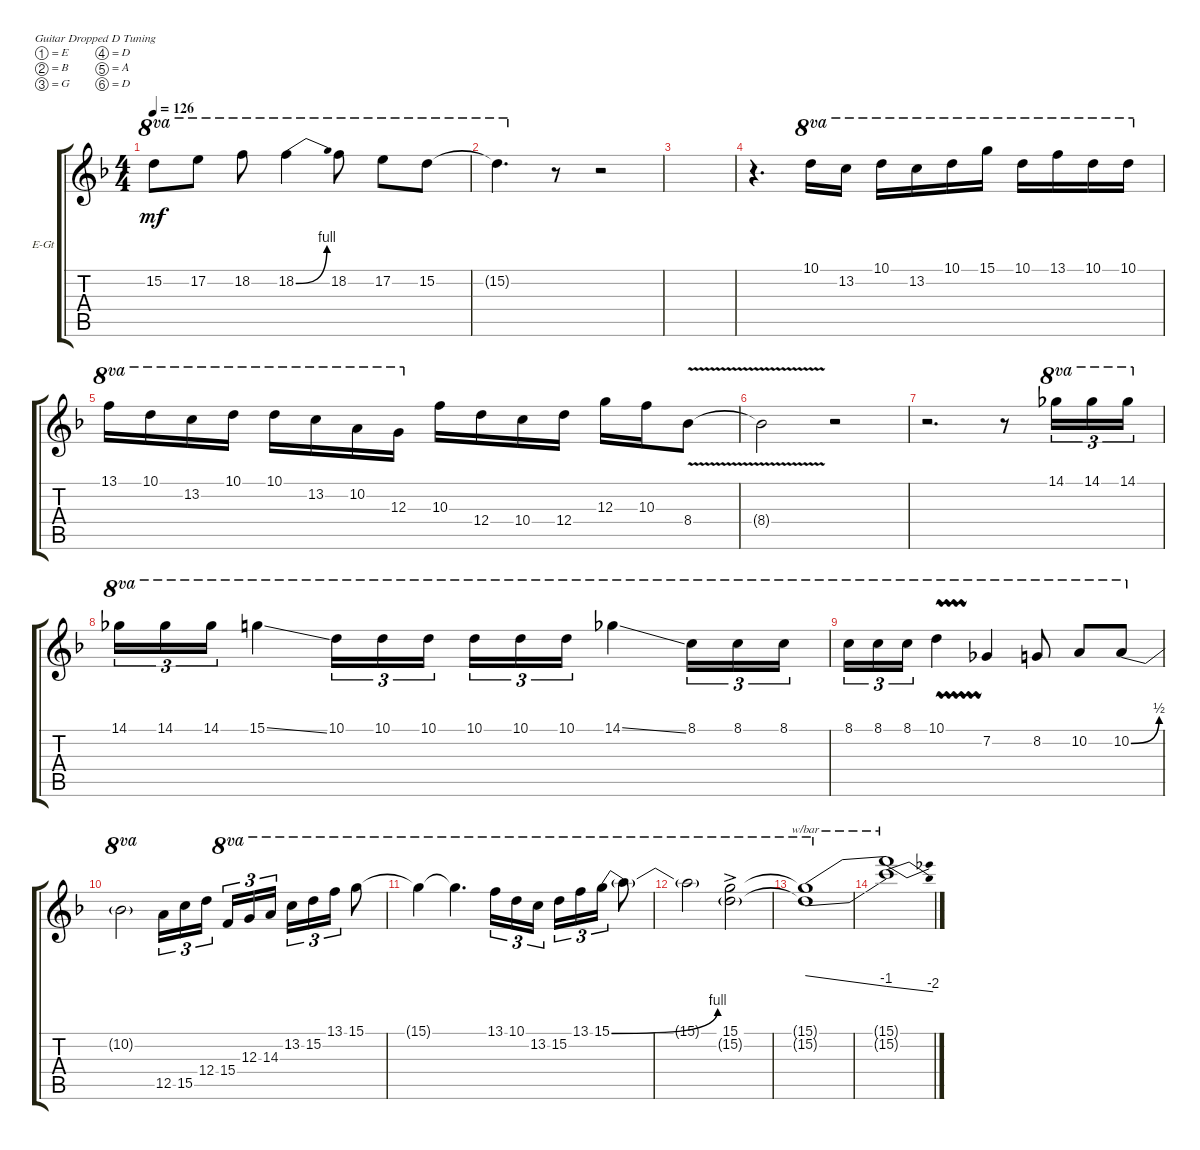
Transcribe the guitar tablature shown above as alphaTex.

\defaultSystemsLayout 4
\bracketExtendMode groupsimilarinstruments
\firstSystemTrackNameOrientation horizontal
\otherSystemsTrackNameOrientation horizontal
\track ("Solo" "E-Gt") {instrument distortionguitar}
\staff {score tabs}
\tuning (E4 B3 G3 D3 A2 D2)
\ts (4 4)
\tempo 126
\clef g2
\ks f
15.2{t}.8{ot 8va dy mf} 17.2.8{ot 8va} 18.2.8{ot 8va} 18.2{be (bend 0 0 19.8 4)}.4{ot 8va} 18.2.8{ot 8va} 17.2.8{ot 8va} 15.2.8{ot 8va} |
15.2{t}.4{d ot 8va} r.8 r.2 |
|
r.4{d} 10.1.16{ot 8va} 13.2.16{ot 8va} 10.1.16{ot 8va} 13.2.16{ot 8va} 10.1.16{ot 8va} 15.1.16{ot 8va} 10.1.16{ot 8va} 13.1.16{ot 8va} 10.1.16{ot 8va} 10.1.16{ot 8va} |
13.1.16{ot 8va} 10.1.16{ot 8va} 13.2.16{ot 8va} 10.1.16{ot 8va} 10.1.16{ot 8va} 13.2.16{ot 8va} 10.2.16{ot 8va} 12.3.16{ot 8va} 10.3.16 12.4.16 10.4.16 12.4.16 12.3.16 10.3.16 8.4{v}.8 |
8.4{v t}.2 r.2 |
r.2{d} r.8 14.1.16{tu (3 2) ot 8va} 14.1.16{tu (3 2) ot 8va} 14.1.16{tu (3 2) ot 8va} |
14.1.16{tu (3 2) ot 8va} 14.1.16{tu (3 2) ot 8va} 14.1.16{tu (3 2) ot 8va} 15.1{ss}.4{ot 8va} 10.1.16{tu (3 2) ot 8va} 10.1.16{tu (3 2) ot 8va} 10.1.16{tu (3 2) ot 8va} 10.1.16{tu (3 2) ot 8va} 10.1.16{tu (3 2) ot 8va} 10.1.16{tu (3 2) ot 8va} 14.1{ss}.4{ot 8va} 8.1.16{tu (3 2) ot 8va} 8.1.16{tu (3 2) ot 8va} 8.1.16{tu (3 2) ot 8va} |
8.1.16{tu (3 2) ot 8va} 8.1.16{tu (3 2) ot 8va} 8.1.16{tu (3 2) ot 8va} 10.1{vw}.4{ot 8va} 7.2.4{ot 8va} 8.2.8{ot 8va} 10.2.8{ot 8va} 10.2{be (bend 0 0 13.799999999999999 2)}.8{ot 8va} |
10.2{t}.2{ot 8va} 12.5.16{tu (3 2)} 15.5.16{tu (3 2)} 12.4.16{tu (3 2)} 15.4.16{tu (3 2) ot 8va} 12.3.16{tu (3 2) ot 8va} 14.3.16{tu (3 2) ot 8va} 13.2.16{tu (3 2) ot 8va} 15.2.16{tu (3 2) ot 8va} 13.1.16{tu (3 2) ot 8va} 15.1.8{ot 8va} |
15.1{t}.4{ot 8va} 15.1{t}.4{d ot 8va} 13.1.16{tu (3 2) ot 8va} 10.1.16{tu (3 2) ot 8va} 13.2.16{tu (3 2) ot 8va} 15.2.16{tu (3 2) ot 8va} 13.1.16{tu (3 2) ot 8va} 15.1{be (bend 0 0 15 4)}.16{tu (3 2) ot 8va} 15.1{t}.8{ot 8va} |
15.1{t}.2{ot 8va} (15.1{ac} 15.2{g}).2{ot 8va} |
(15.1{t} 15.2{t}).1{tbe (dive default 0 0 59.4 -4) ot 8va} |
(15.2{t} 15.1{t}).1{tbe (dive default 0 -4 59.4 -8)}
